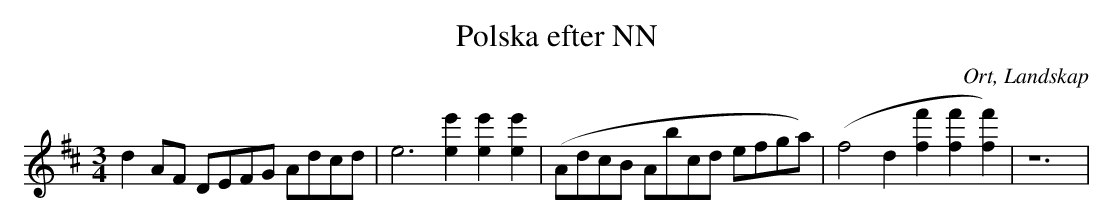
X:1
T:Polska efter NN
O:Ort, Landskap
M:3/4
L:1/8
K:D
d2AF DEFG Adcd|e6 [e2e'2][e2e'2][e2e'2]|(AdcB Abcd efga)|(f4 d2[f2f'2][f2f'2][f2f'2])|z12|
